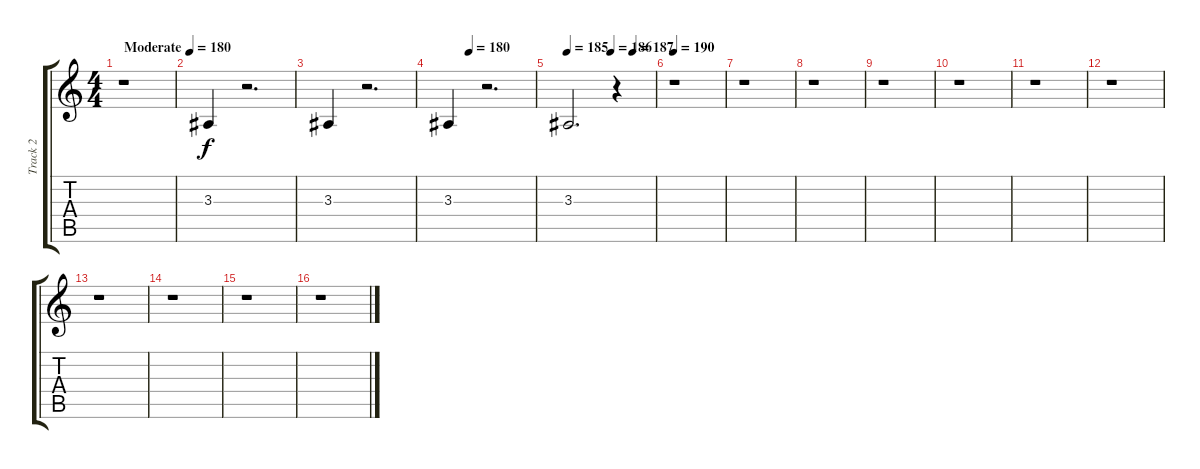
\track ("Track 2" "Track 2") {instrument tenorsax}
\staff {score tabs}
\tuning (E4 B3 G3 D3 A2 E2) {hide}
\ts (4 4)
\tempo (180 "Moderate")
\clef g2
\ks c
r.1{dy f instrument tenorsax} |
3.3.4 r.2{d} |
3.3.4 r.2{d} |
\tempo (180 0.25)
3.3.4 r.2{d} |
\tempo 185
\tempo (186 0.5)
\tempo (187 0.75)
3.3.2{d} r.4 |
\tempo 190
r.1 |
r.1 |
r.1 |
r.1 |
r.1 |
r.1 |
r.1 |
r.1 |
r.1 |
r.1 |
r.1
